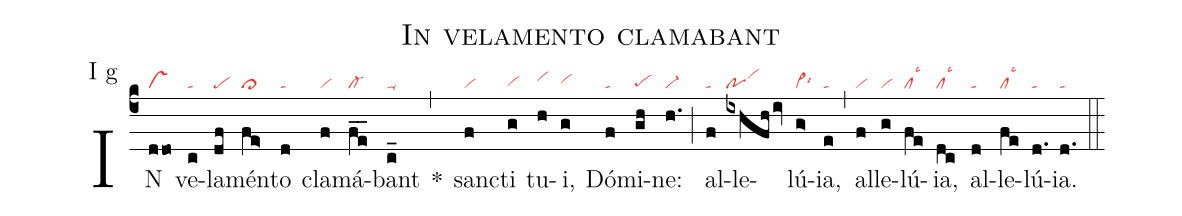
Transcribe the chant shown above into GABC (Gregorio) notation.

name: In velamento clamabant;
annotation: I g;
nabc-lines: 1;
%%
(c4)
IN(ddo|vs) ve(c|ta)la(df|pe)mén(fe>|cl>)to(d|ta)
cla(f|vi)má(f_e_|cl-)bant(c_|ta-) *(,)
sanc(f|vi)ti(g|vihg) tu(h|vihi)i,(g|vihh) Dó(f|ta)mi(gh|pehg)ne:(h.|vi-) (;)
al(f|ta)le(ixhfh/iv|povihj)lú(g>|vi>lsi6)ia,(e|ta) (,)
al(f|vi)le(g|vi)lú(fe|cllsc3)ia,(dc|cllsc3) al(d|ta)le(fe|cllsc3)lú(d.|ta)ia.(d.|ta) (::)
